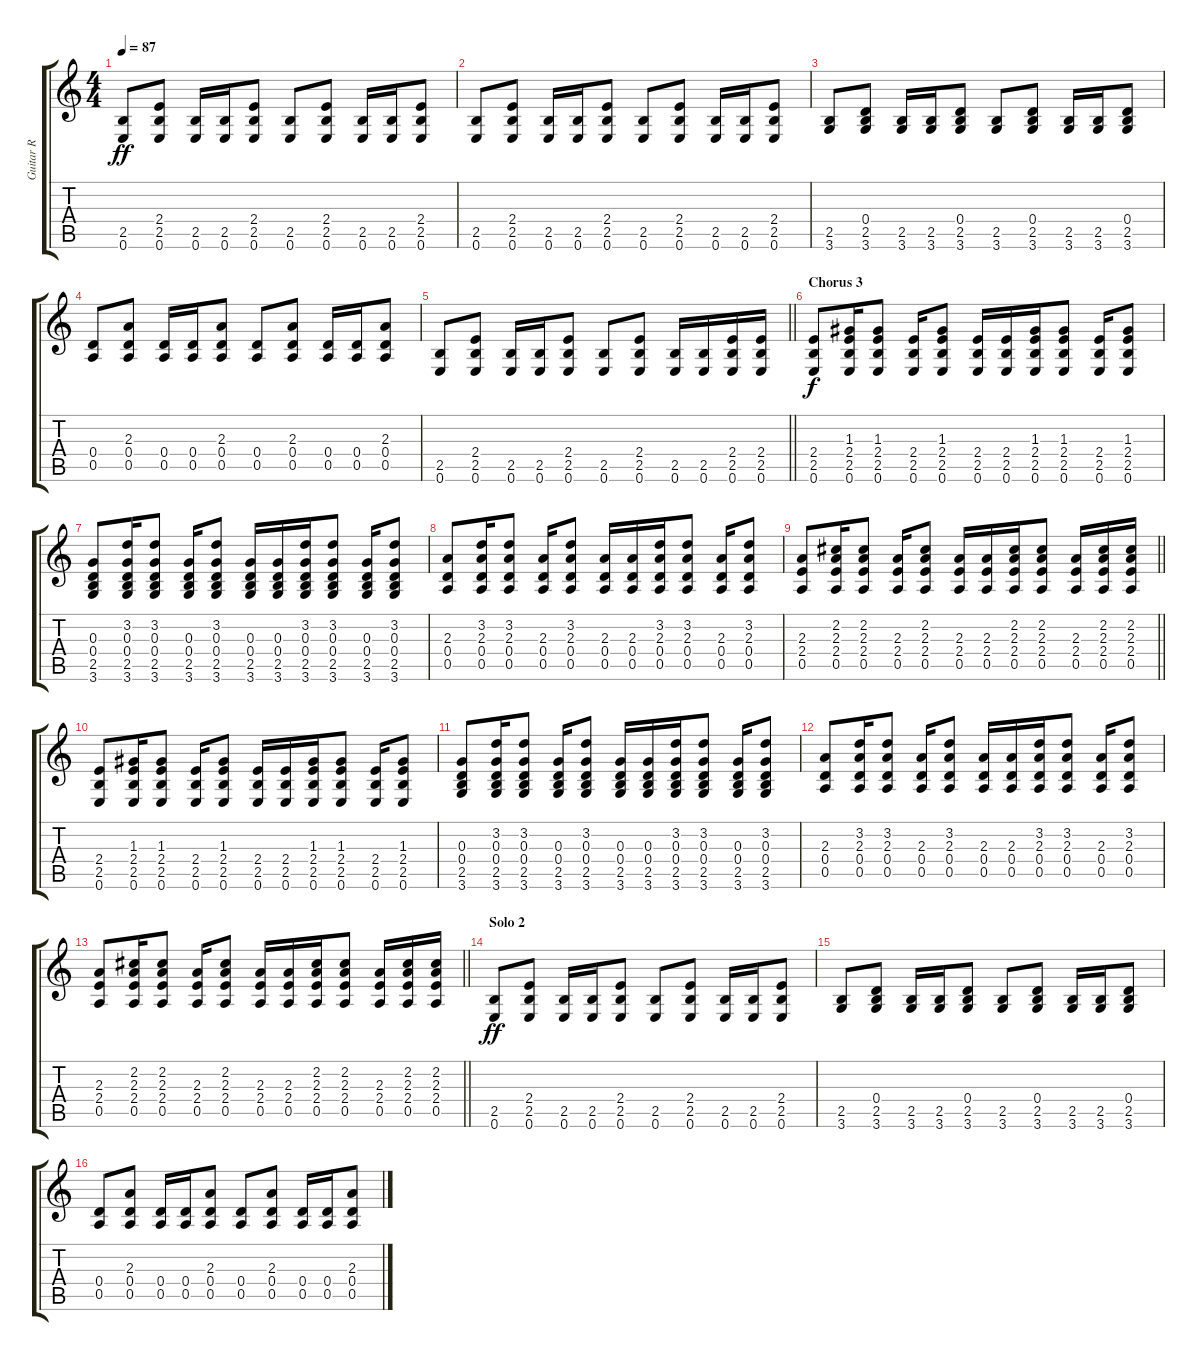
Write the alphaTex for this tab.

\track ("Guitar R" "Guitar R") {instrument overdrivenguitar}
\staff {score tabs}
\tuning (E4 B3 G3 D3 A2 E2) {hide}
\ts (4 4)
\tempo 87
\clef g2
\ks c
(2.5 0.6).8{dy ff} (2.4 2.5 0.6).8 (2.5 0.6).16 (2.5 0.6).16 (2.4 2.5 0.6).8 (2.5 0.6).8 (2.4 2.5 0.6).8 (2.5 0.6).16 (2.5 0.6).16 (2.4 2.5 0.6).8 |
(2.5 0.6).8 (2.4 2.5 0.6).8 (2.5 0.6).16 (2.5 0.6).16 (2.4 2.5 0.6).8 (2.5 0.6).8 (2.4 2.5 0.6).8 (2.5 0.6).16 (2.5 0.6).16 (2.4 2.5 0.6).8 |
(2.5 3.6).8 (0.4 2.5 3.6).8 (2.5 3.6).16 (2.5 3.6).16 (0.4 2.5 3.6).8 (2.5 3.6).8 (0.4 2.5 3.6).8 (2.5 3.6).16 (2.5 3.6).16 (0.4 2.5 3.6).8 |
(0.4 0.5).8 (2.3 0.4 0.5).8 (0.4 0.5).16 (0.4 0.5).16 (2.3 0.4 0.5).8 (0.4 0.5).8 (2.3 0.4 0.5).8 (0.4 0.5).16 (0.4 0.5).16 (2.3 0.4 0.5).8 |
\barLineRight lightlight
(2.5 0.6).8 (2.4 2.5 0.6).8 (2.5 0.6).16 (2.5 0.6).16 (2.4 2.5 0.6).8 (2.5 0.6).8 (2.4 2.5 0.6).8 (2.5 0.6).16 (2.5 0.6).16 (2.4 2.5 0.6).16 (2.4 2.5 0.6).16 |
\section ("" "Chorus 3")
(2.4 2.5 0.6).8{dy f} (1.3 2.4 2.5 0.6).16 (1.3 2.4 2.5 0.6).8 (2.4 2.5 0.6).16 (1.3 2.4 2.5 0.6).8 (2.4 2.5 0.6).16 (2.4 2.5 0.6).16 (1.3 2.4 2.5 0.6).16 (1.3 2.4 2.5 0.6).8 (2.4 2.5 0.6).16 (1.3 2.4 2.5 0.6).8 |
(0.3 0.4 2.5 3.6).8 (3.2 0.3 0.4 2.5 3.6).16 (3.2 0.3 0.4 2.5 3.6).8 (0.3 0.4 2.5 3.6).16 (3.2 0.3 0.4 2.5 3.6).8 (0.3 0.4 2.5 3.6).16 (0.3 0.4 2.5 3.6).16 (3.2 0.3 0.4 2.5 3.6).16 (3.2 0.3 0.4 2.5 3.6).8 (0.3 0.4 2.5 3.6).16 (3.2 0.3 0.4 2.5 3.6).8 |
(2.3 0.4 0.5).8 (3.2 2.3 0.4 0.5).16 (3.2 2.3 0.4 0.5).8 (2.3 0.4 0.5).16 (3.2 2.3 0.4 0.5).8 (2.3 0.4 0.5).16 (2.3 0.4 0.5).16 (3.2 2.3 0.4 0.5).16 (3.2 2.3 0.4 0.5).8 (2.3 0.4 0.5).16 (3.2 2.3 0.4 0.5).8 |
\barLineRight lightlight
(2.3 2.4 0.5).8 (2.2 2.3 2.4 0.5).16 (2.2 2.3 2.4 0.5).8 (2.3 2.4 0.5).16 (2.2 2.3 2.4 0.5).8 (2.3 2.4 0.5).16 (2.3 2.4 0.5).16 (2.2 2.3 2.4 0.5).16 (2.2 2.3 2.4 0.5).8 (2.3 2.4 0.5).16 (2.2 2.3 2.4 0.5).16 (2.2 2.3 2.4 0.5).16 |
(2.4 2.5 0.6).8 (1.3 2.4 2.5 0.6).16 (1.3 2.4 2.5 0.6).8 (2.4 2.5 0.6).16 (1.3 2.4 2.5 0.6).8 (2.4 2.5 0.6).16 (2.4 2.5 0.6).16 (1.3 2.4 2.5 0.6).16 (1.3 2.4 2.5 0.6).8 (2.4 2.5 0.6).16 (1.3 2.4 2.5 0.6).8 |
(0.3 0.4 2.5 3.6).8 (3.2 0.3 0.4 2.5 3.6).16 (3.2 0.3 0.4 2.5 3.6).8 (0.3 0.4 2.5 3.6).16 (3.2 0.3 0.4 2.5 3.6).8 (0.3 0.4 2.5 3.6).16 (0.3 0.4 2.5 3.6).16 (3.2 0.3 0.4 2.5 3.6).16 (3.2 0.3 0.4 2.5 3.6).8 (0.3 0.4 2.5 3.6).16 (3.2 0.3 0.4 2.5 3.6).8 |
(2.3 0.4 0.5).8 (3.2 2.3 0.4 0.5).16 (3.2 2.3 0.4 0.5).8 (2.3 0.4 0.5).16 (3.2 2.3 0.4 0.5).8 (2.3 0.4 0.5).16 (2.3 0.4 0.5).16 (3.2 2.3 0.4 0.5).16 (3.2 2.3 0.4 0.5).8 (2.3 0.4 0.5).16 (3.2 2.3 0.4 0.5).8 |
\barLineRight lightlight
(2.3 2.4 0.5).8 (2.2 2.3 2.4 0.5).16 (2.2 2.3 2.4 0.5).8 (2.3 2.4 0.5).16 (2.2 2.3 2.4 0.5).8 (2.3 2.4 0.5).16 (2.3 2.4 0.5).16 (2.2 2.3 2.4 0.5).16 (2.2 2.3 2.4 0.5).8 (2.3 2.4 0.5).16 (2.2 2.3 2.4 0.5).16 (2.2 2.3 2.4 0.5).16 |
\section ("" "Solo 2")
(2.5 0.6).8{dy ff} (2.4 2.5 0.6).8 (2.5 0.6).16 (2.5 0.6).16 (2.4 2.5 0.6).8 (2.5 0.6).8 (2.4 2.5 0.6).8 (2.5 0.6).16 (2.5 0.6).16 (2.4 2.5 0.6).8 |
(2.5 3.6).8 (0.4 2.5 3.6).8 (2.5 3.6).16 (2.5 3.6).16 (0.4 2.5 3.6).8 (2.5 3.6).8 (0.4 2.5 3.6).8 (2.5 3.6).16 (2.5 3.6).16 (0.4 2.5 3.6).8 |
(0.4 0.5).8 (2.3 0.4 0.5).8 (0.4 0.5).16 (0.4 0.5).16 (2.3 0.4 0.5).8 (0.4 0.5).8 (2.3 0.4 0.5).8 (0.4 0.5).16 (0.4 0.5).16 (2.3 0.4 0.5).8
